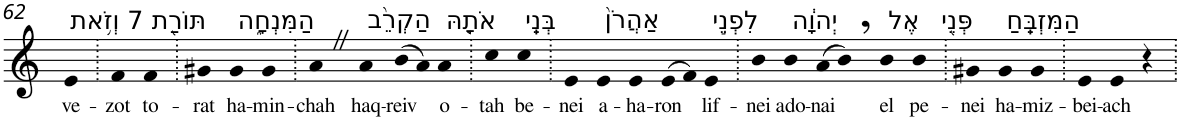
**kern	**text
*part1	*part1
*staff1	*staff1
*I"Piano	*
*I'Pno	*
!!LO:PB:g=z
*clefG2	*
*k[]	*
=62	=62
!LO:TX:a:t=7 וְזֹ֥את	!
!	!LO:LY:b
4e	ve-
=63.	=63.
!	!LO:LY:b
4f	-zot
!LO:TX:a:t=תּוֹרַ֖ת	!
!	!LO:LY:b
4f	to-
=64.	=64.
!	!LO:LY:b
4g#X	-rat
!LO:TX:a:t=הַמִּנְחָ֑ה	!
!	!LO:LY:b
4g#	ha-
!	!LO:LY:b
4g#	-min-
=65.	=65.
!	!LO:LY:b
4aZ	-chah
!LO:TX:a:t=הַקְרֵ֨ב	!
!	!LO:LY:b
4a	haq-
!	!LO:LY:b
(>8b	-reiv
8a)	.
!LO:TX:a:t=אֹתָ֤הּ	!
!	!LO:LY:b
4a	o-
=66.	=66.
!	!LO:LY:b
4cc	-tah
!LO:TX:a:t=בְּנֵֽי	!
!	!LO:LY:b
4cc	be-
=67.	=67.
!	!LO:LY:b
4e	-nei
!LO:TX:a:t=אַהֲרֹן֙	!
!	!LO:LY:b
4e	a-
!	!LO:LY:b
4e	-ha-
!	!LO:LY:b
(>8e	-ron
8f)	.
!LO:TX:a:t=לִפְנֵ֣י	!
!	!LO:LY:b
4e	lif-
=68.	=68.
!	!LO:LY:b
4b	-nei
!LO:TX:a:t=יְהוָ֔ה	!
!	!LO:LY:b
4b	ado-
!	!LO:LY:b
(>8a	-nai
8b,)	.
!LO:TX:a:t=אֶל	!
!	!LO:LY:b
4b	el
!LO:TX:a:t=פְּנֵ֖י	!
!	!LO:LY:b
4b	pe-
=69.	=69.
!	!LO:LY:b
4g#X	-nei
!LO:TX:a:t=הַמִּזְבֵּֽחַ	!
!	!LO:LY:b
4g#	ha-
!	!LO:LY:b
4g#	-miz-
=70.	=70.
!	!LO:LY:b
4e	-bei-
!	!LO:LY:b
4e	-ach
4r	.
=.	=.
*-	*-
